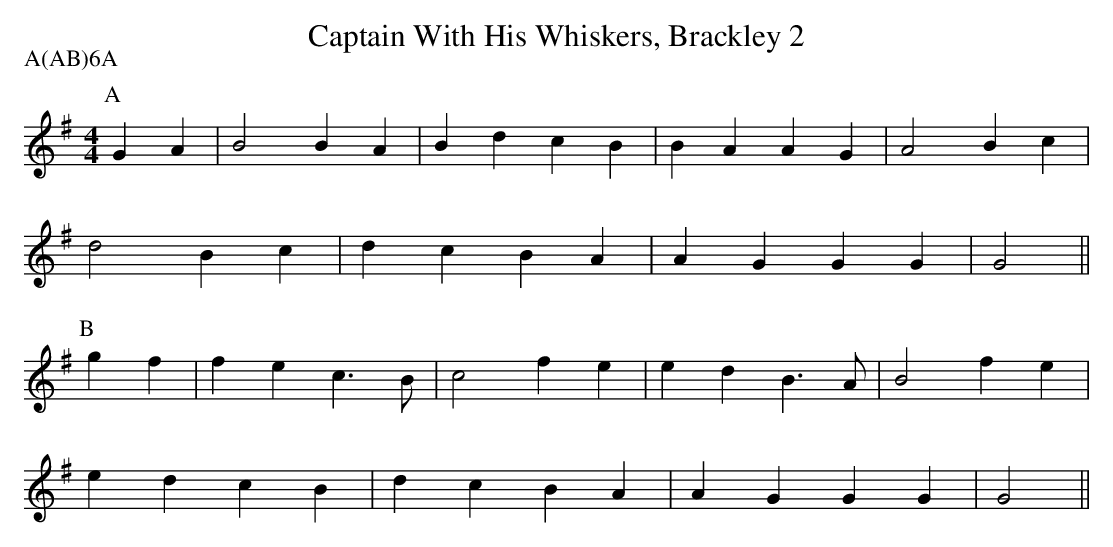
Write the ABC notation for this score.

X:1
T:Captain With His Whiskers, Brackley 2
M:4/4
L:1/4
P:A(AB)6A
K:G
P:A
GA|B2 BA |Bd cB|BA AG |A2 Bc|
d2 Bc |dc BA|AG GG |G2   ||
P:B
gf|fe c>B|c2 fe|ed B>A|B2 fe|
ed cB |dc BA|AG GG |G2   ||
